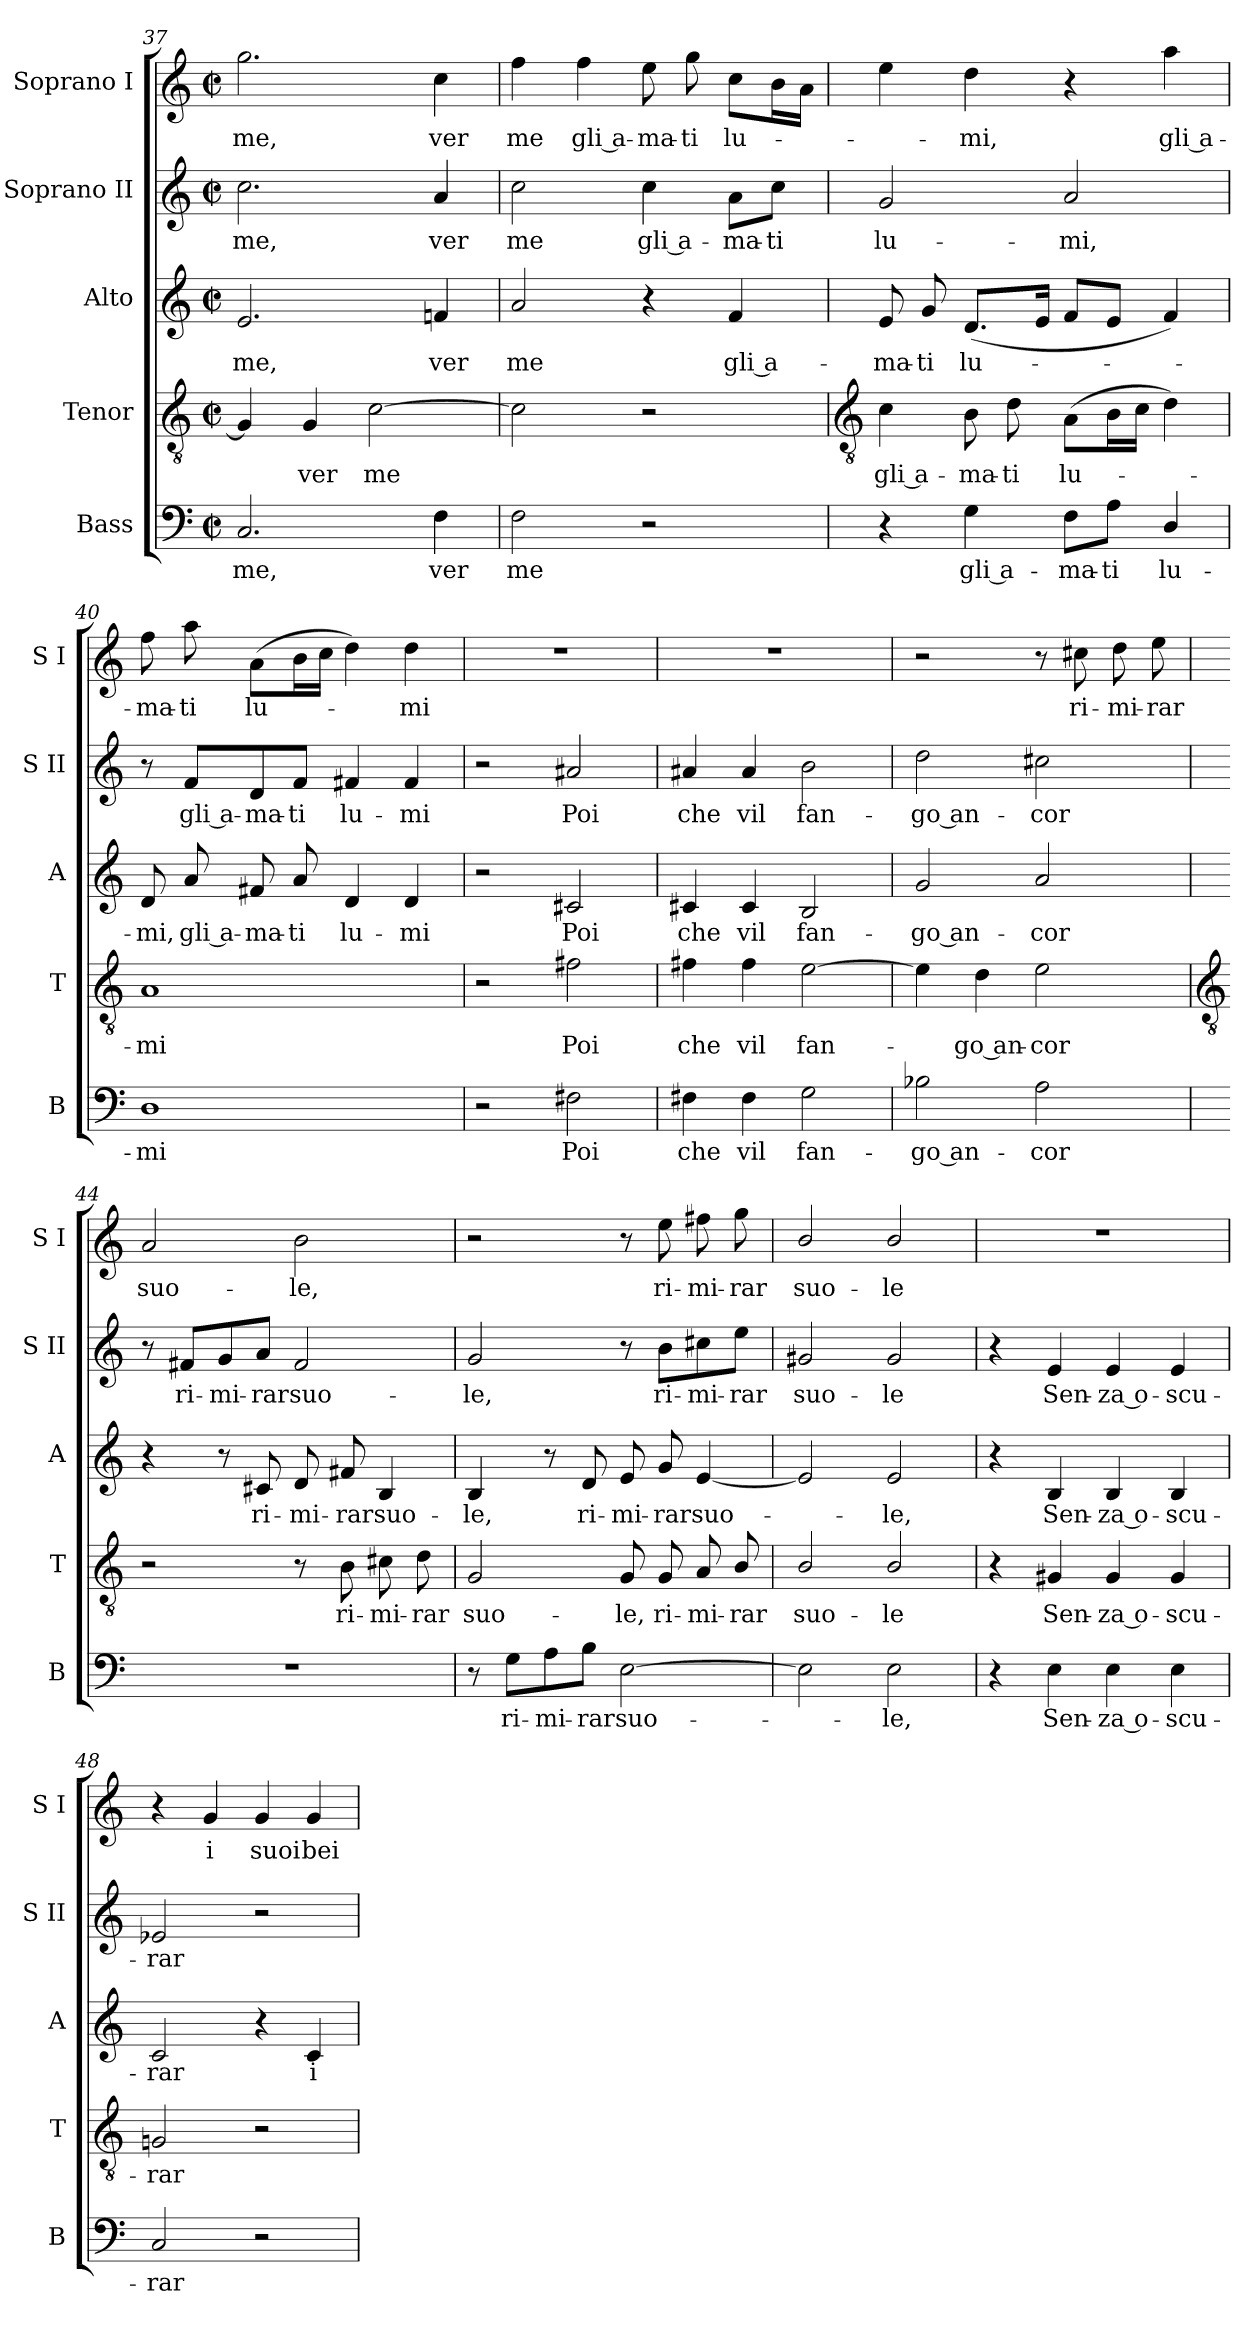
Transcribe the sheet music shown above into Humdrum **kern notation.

**kern	**text	**kern	**text	**kern	**text	**kern	**text	**kern	**text
*part5	*part5	*part4	*part4	*part3	*part3	*part2	*part2	*part1	*part1
*staff5	*staff5	*staff4	*staff4	*staff3	*staff3	*staff2	*staff2	*staff1	*staff1
*I"Bass	*	*I"Tenor	*	*I"Alto	*	*I"Soprano II	*	*I"Soprano I	*
*I'B	*	*I'T	*	*I'A	*	*I'S II	*	*I'S I	*
*clefF4	*	*clefGv2	*	*clefG2	*	*clefG2	*	*clefG2	*
*k[]	*	*k[]	*	*k[]	*	*k[]	*	*k[]	*
*C:	*	*C:	*	*C:	*	*C:	*	*C:	*
*M2/2	*	*M2/2	*	*M2/2	*	*M2/2	*	*M2/2	*
*met(c|)	*	*met(c|)	*	*met(c|)	*	*met(c|)	*	*met(c|)	*
=37	=37	=37	=37	=37	=37	=37	=37	=37	=37
!	!LO:LY:b	!	!	!	!LO:LY:b	!	!LO:LY:b	!	!LO:LY:b
2.C	me,	4G]	.	2.e	me,	2.cc	me,	2.gg	me,
!	!	!	!LO:LY:b	!	!	!	!	!	!
.	.	4G	ver	.	.	.	.	.	.
!	!	!	!LO:LY:b	!	!	!	!	!	!
.	.	[2c	me	.	.	.	.	.	.
!	!LO:LY:b	!	!	!	!LO:LY:b	!	!LO:LY:b	!	!LO:LY:b
4F	ver	.	.	4fn	ver	4a	ver	4cc	ver
=38	=38	=38	=38	=38	=38	=38	=38	=38	=38
!	!LO:LY:b	!	!	!	!LO:LY:b	!	!LO:LY:b	!	!LO:LY:b
2F	me	2c]	.	2a	me	2cc	me	4ff	me
!	!	!	!	!	!	!	!	!	!LO:LY:b
.	.	.	.	.	.	.	.	4ff	gli a-
!	!	!	!	!	!	!	!LO:LY:b	!	!LO:LY:b
2r	.	2r	.	4r	.	4cc	gli a-	8ee	-ma-
!	!	!	!	!	!	!	!	!	!LO:LY:b
.	.	.	.	.	.	.	.	8gg	-ti
!	!	!	!	!	!LO:LY:b	!	!LO:LY:b	!	!LO:LY:b
.	.	.	.	4f	gli a-	8a\L	-ma-	8ccL	lu-
!	!	!	!	!	!	!	!LO:LY:b	!	!
.	.	.	.	.	.	8cc\J	-ti	16bL	.
.	.	.	.	.	.	.	.	16aJJ	.
!!LO:LB:g=z
=39	=39	=39	=39	=39	=39	=39	=39	=39	=39
*	*	*clefGv2	*	*	*	*	*	*	*
!	!	!	!LO:LY:b	!	!LO:LY:b	!	!LO:LY:b	!	!
4r	.	4c	gli a-	8e	-ma-	2g	lu-	4ee	.
!	!	!	!	!	!LO:LY:b	!	!	!	!
.	.	.	.	8g	-ti	.	.	.	.
!	!LO:LY:b	!	!LO:LY:b	!	!LO:LY:b	!	!	!	!LO:LY:b
4G	gli a-	8B	-ma-	(<8.dL	lu-	.	.	4dd	mi,
!	!	!	!LO:LY:b	!	!	!	!	!	!
.	.	8d	-ti	.	.	.	.	.	.
.	.	.	.	16eJ	.	.	.	.	.
!	!LO:LY:b	!	!LO:LY:b	!	!	!	!LO:LY:b	!	!
8F\L	-ma-	(>8AL	lu-	8fL	.	2a	-mi,	4r	.
!	!LO:LY:b	!	!	!	!	!	!	!	!
8A\J	-ti	16BL	.	8eJ	.	.	.	.	.
.	.	16cJJ	.	.	.	.	.	.	.
!	!LO:LY:b	!	!	!	!	!	!	!	!LO:LY:b
4D/	lu-	4d)	.	4f)	.	.	.	4aa	gli a-
=40	=40	=40	=40	=40	=40	=40	=40	=40	=40
!	!LO:LY:b	!	!LO:LY:b	!	!LO:LY:b	!	!	!	!LO:LY:b
1D	-mi	1A	mi	8d	mi,	8r	.	8ff	-ma-
!	!	!	!	!	!LO:LY:b	!	!LO:LY:b	!	!LO:LY:b
.	.	.	.	8a	gli a-	8f/L	gli a-	8aa	-ti
!	!	!	!	!	!LO:LY:b	!	!LO:LY:b	!	!LO:LY:b
.	.	.	.	8f#X	-ma-	8d/	-ma-	(>8aL	lu-
!	!	!	!	!	!LO:LY:b	!	!LO:LY:b	!	!
.	.	.	.	8a	-ti	8f/J	-ti	16bL	.
.	.	.	.	.	.	.	.	16ccJJ	.
!	!	!	!	!	!LO:LY:b	!	!LO:LY:b	!	!
.	.	.	.	4d	lu-	4f#X	lu-	4dd)	.
!	!	!	!	!	!LO:LY:b	!	!LO:LY:b	!	!LO:LY:b
.	.	.	.	4d	-mi	4f#	-mi	4dd	mi
=41	=41	=41	=41	=41	=41	=41	=41	=41	=41
2r	.	2r	.	2r	.	2r	.	1r	.
!	!LO:LY:b	!	!LO:LY:b	!	!LO:LY:b	!	!LO:LY:b	!	!
2F#X	Poi	2f#X	Poi	2c#X	Poi	2a#X	Poi	.	.
=42	=42	=42	=42	=42	=42	=42	=42	=42	=42
!	!LO:LY:b	!	!LO:LY:b	!	!LO:LY:b	!	!LO:LY:b	!	!
4F#X	che	4f#X	che	4c#X	che	4a#X	che	1r	.
!	!LO:LY:b	!	!LO:LY:b	!	!LO:LY:b	!	!LO:LY:b	!	!
4F#	vil	4f#	vil	4c#	vil	4a#	vil	.	.
!	!LO:LY:b	!	!LO:LY:b	!	!LO:LY:b	!	!LO:LY:b	!	!
2G	fan-	[2e	fan-	2B	fan-	2b	fan-	.	.
=43	=43	=43	=43	=43	=43	=43	=43	=43	=43
!	!LO:LY:b	!	!	!	!LO:LY:b	!	!LO:LY:b	!	!
2B-X	-go an-	4e]	.	2g	-go an-	2dd	-go an-	2r	.
!	!	!	!LO:LY:b	!	!	!	!	!	!
.	.	4d	go an-	.	.	.	.	.	.
!	!LO:LY:b	!	!LO:LY:b	!	!LO:LY:b	!	!LO:LY:b	!	!
2A	-cor	2e	-cor	2a	-cor	2cc#X	-cor	8r	.
!	!	!	!	!	!	!	!	!	!LO:LY:b
.	.	.	.	.	.	.	.	8cc#X	ri-
!	!	!	!	!	!	!	!	!	!LO:LY:b
.	.	.	.	.	.	.	.	8dd	-mi-
!	!	!	!	!	!	!	!	!	!LO:LY:b
.	.	.	.	.	.	.	.	8ee	-rar
!!LO:LB:g=z
=44	=44	=44	=44	=44	=44	=44	=44	=44	=44
*	*	*clefGv2	*	*	*	*	*	*	*
!	!	!	!	!	!	!	!	!	!LO:LY:b
1r	.	2r	.	4r	.	8r	.	2a	suo-
!	!	!	!	!	!	!	!LO:LY:b	!	!
.	.	.	.	.	.	8f#X/L	ri-	.	.
!	!	!	!	!	!	!	!LO:LY:b	!	!
.	.	.	.	8r	.	8g/	-mi-	.	.
!	!	!	!	!	!LO:LY:b	!	!LO:LY:b	!	!
.	.	.	.	8c#X	ri-	8a/J	-rar	.	.
!	!	!	!	!	!LO:LY:b	!	!LO:LY:b	!	!LO:LY:b
.	.	8r	.	8d	-mi-	2f#	suo-	2b	-le,
!	!	!	!LO:LY:b	!	!LO:LY:b	!	!	!	!
.	.	8B	ri-	8f#X	-rar	.	.	.	.
!	!	!	!LO:LY:b	!	!LO:LY:b	!	!	!	!
.	.	8c#X	-mi-	4B	suo-	.	.	.	.
!	!	!	!LO:LY:b	!	!	!	!	!	!
.	.	8d	-rar	.	.	.	.	.	.
=45	=45	=45	=45	=45	=45	=45	=45	=45	=45
!	!	!	!LO:LY:b	!	!LO:LY:b	!	!LO:LY:b	!	!
8r	.	2G	suo-	4B	-le,	2g	-le,	2r	.
!	!LO:LY:b	!	!	!	!	!	!	!	!
8G\L	ri-	.	.	.	.	.	.	.	.
!	!LO:LY:b	!	!	!	!	!	!	!	!
8A\	-mi-	.	.	8r	.	.	.	.	.
!	!LO:LY:b	!	!	!	!LO:LY:b	!	!	!	!
8B\J	-rar	.	.	8d	ri-	.	.	.	.
!	!LO:LY:b	!	!LO:LY:b	!	!LO:LY:b	!	!	!	!
[2E	suo-	8G	-le,	8e	-mi-	8r	.	8r	.
!	!	!	!LO:LY:b	!	!LO:LY:b	!	!LO:LY:b	!	!LO:LY:b
.	.	8G	ri-	8g	-rar	8b\L	ri-	8ee	ri-
!	!	!	!LO:LY:b	!	!LO:LY:b	!	!LO:LY:b	!	!LO:LY:b
.	.	8A	-mi-	[4e	suo-	8cc#X\	-mi-	8ff#X	-mi-
!	!	!	!LO:LY:b	!	!	!	!LO:LY:b	!	!LO:LY:b
.	.	8B/	-rar	.	.	8ee\J	-rar	8gg	-rar
=46	=46	=46	=46	=46	=46	=46	=46	=46	=46
!	!	!	!LO:LY:b	!	!	!	!LO:LY:b	!	!LO:LY:b
2E]	.	2B/	suo-	2e]	.	2g#X	suo-	2b/	suo-
!	!LO:LY:b	!	!LO:LY:b	!	!LO:LY:b	!	!LO:LY:b	!	!LO:LY:b
2E	le,	2B/	-le	2e	le,	2g#	-le	2b/	-le
=47	=47	=47	=47	=47	=47	=47	=47	=47	=47
4r	.	4r	.	4r	.	4r	.	1r	.
!	!LO:LY:b	!	!LO:LY:b	!	!LO:LY:b	!	!LO:LY:b	!	!
4E	Sen-	4G#X	Sen-	4B	Sen-	4e	Sen-	.	.
!	!LO:LY:b	!	!LO:LY:b	!	!LO:LY:b	!	!LO:LY:b	!	!
4E	-za o-	4G#	-za o-	4B	-za o-	4e	-za o-	.	.
!	!LO:LY:b	!	!LO:LY:b	!	!LO:LY:b	!	!LO:LY:b	!	!
4E	-scu-	4G#	-scu-	4B	-scu-	4e	-scu-	.	.
=48	=48	=48	=48	=48	=48	=48	=48	=48	=48
!	!LO:LY:b	!	!LO:LY:b	!	!LO:LY:b	!	!LO:LY:b	!	!
2C	-rar	2Gn	-rar	2c	-rar	2e-X	-rar	4r	.
!	!	!	!	!	!	!	!	!	!LO:LY:b
.	.	.	.	.	.	.	.	4g	i
!	!	!	!	!	!	!	!	!	!LO:LY:b
2r	.	2r	.	4r	.	2r	.	4g	suoi
!	!	!	!	!	!LO:LY:b	!	!	!	!LO:LY:b
.	.	.	.	4c	i	.	.	4g	bei
=	=	=	=	=	=	=	=	=	=
*-	*-	*-	*-	*-	*-	*-	*-	*-	*-
